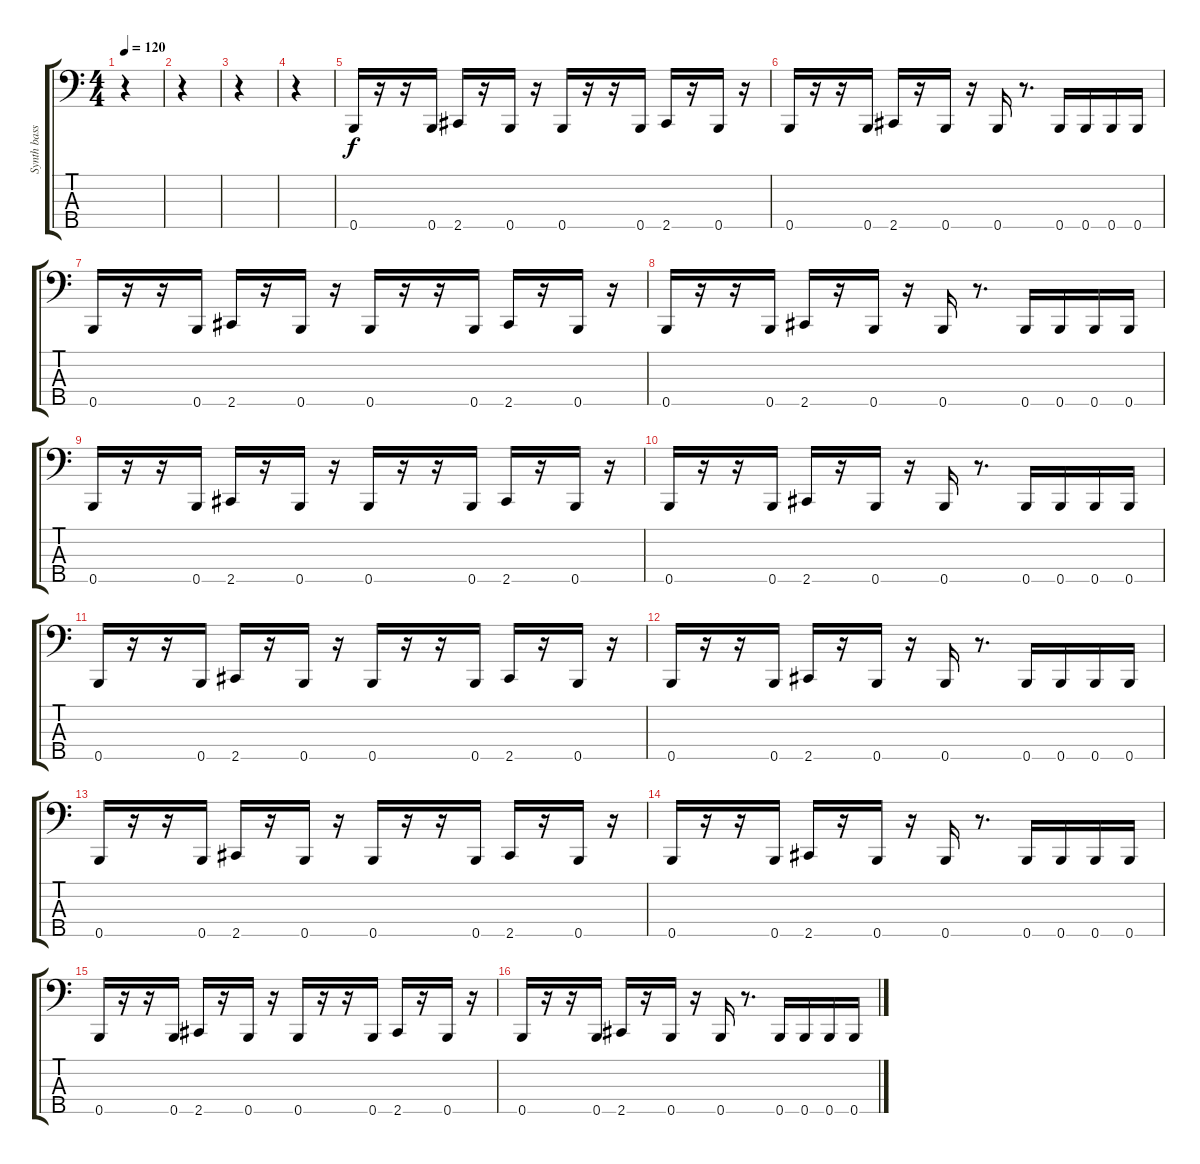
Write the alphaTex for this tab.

\track ("Synth bass" "Synth bass") {instrument synthbass1}
\staff {score tabs}
\tuning (G2 D2 A1 E1 B0) {hide}
\ts (4 4)
\tempo 120
\clef f4
\ks c
r.4{dy f instrument synthbass1} |
r.4 |
r.4 |
r.4 |
0.5.16 r.16 r.16 0.5.16 2.5.16 r.16 0.5.16 r.16 0.5.16 r.16 r.16 0.5.16 2.5.16 r.16 0.5.16 r.16 |
0.5.16 r.16 r.16 0.5.16 2.5.16 r.16 0.5.16 r.16 0.5.16 r.8{d} 0.5.16 0.5.16 0.5.16 0.5.16 |
0.5.16 r.16 r.16 0.5.16 2.5.16 r.16 0.5.16 r.16 0.5.16 r.16 r.16 0.5.16 2.5.16 r.16 0.5.16 r.16 |
0.5.16 r.16 r.16 0.5.16 2.5.16 r.16 0.5.16 r.16 0.5.16 r.8{d} 0.5.16 0.5.16 0.5.16 0.5.16 |
0.5.16 r.16 r.16 0.5.16 2.5.16 r.16 0.5.16 r.16 0.5.16 r.16 r.16 0.5.16 2.5.16 r.16 0.5.16 r.16 |
0.5.16 r.16 r.16 0.5.16 2.5.16 r.16 0.5.16 r.16 0.5.16 r.8{d} 0.5.16 0.5.16 0.5.16 0.5.16 |
0.5.16 r.16 r.16 0.5.16 2.5.16 r.16 0.5.16 r.16 0.5.16 r.16 r.16 0.5.16 2.5.16 r.16 0.5.16 r.16 |
0.5.16 r.16 r.16 0.5.16 2.5.16 r.16 0.5.16 r.16 0.5.16 r.8{d} 0.5.16 0.5.16 0.5.16 0.5.16 |
0.5.16 r.16 r.16 0.5.16 2.5.16 r.16 0.5.16 r.16 0.5.16 r.16 r.16 0.5.16 2.5.16 r.16 0.5.16 r.16 |
0.5.16 r.16 r.16 0.5.16 2.5.16 r.16 0.5.16 r.16 0.5.16 r.8{d} 0.5.16 0.5.16 0.5.16 0.5.16 |
0.5.16 r.16 r.16 0.5.16 2.5.16 r.16 0.5.16 r.16 0.5.16 r.16 r.16 0.5.16 2.5.16 r.16 0.5.16 r.16 |
0.5.16 r.16 r.16 0.5.16 2.5.16 r.16 0.5.16 r.16 0.5.16 r.8{d} 0.5.16 0.5.16 0.5.16 0.5.16
